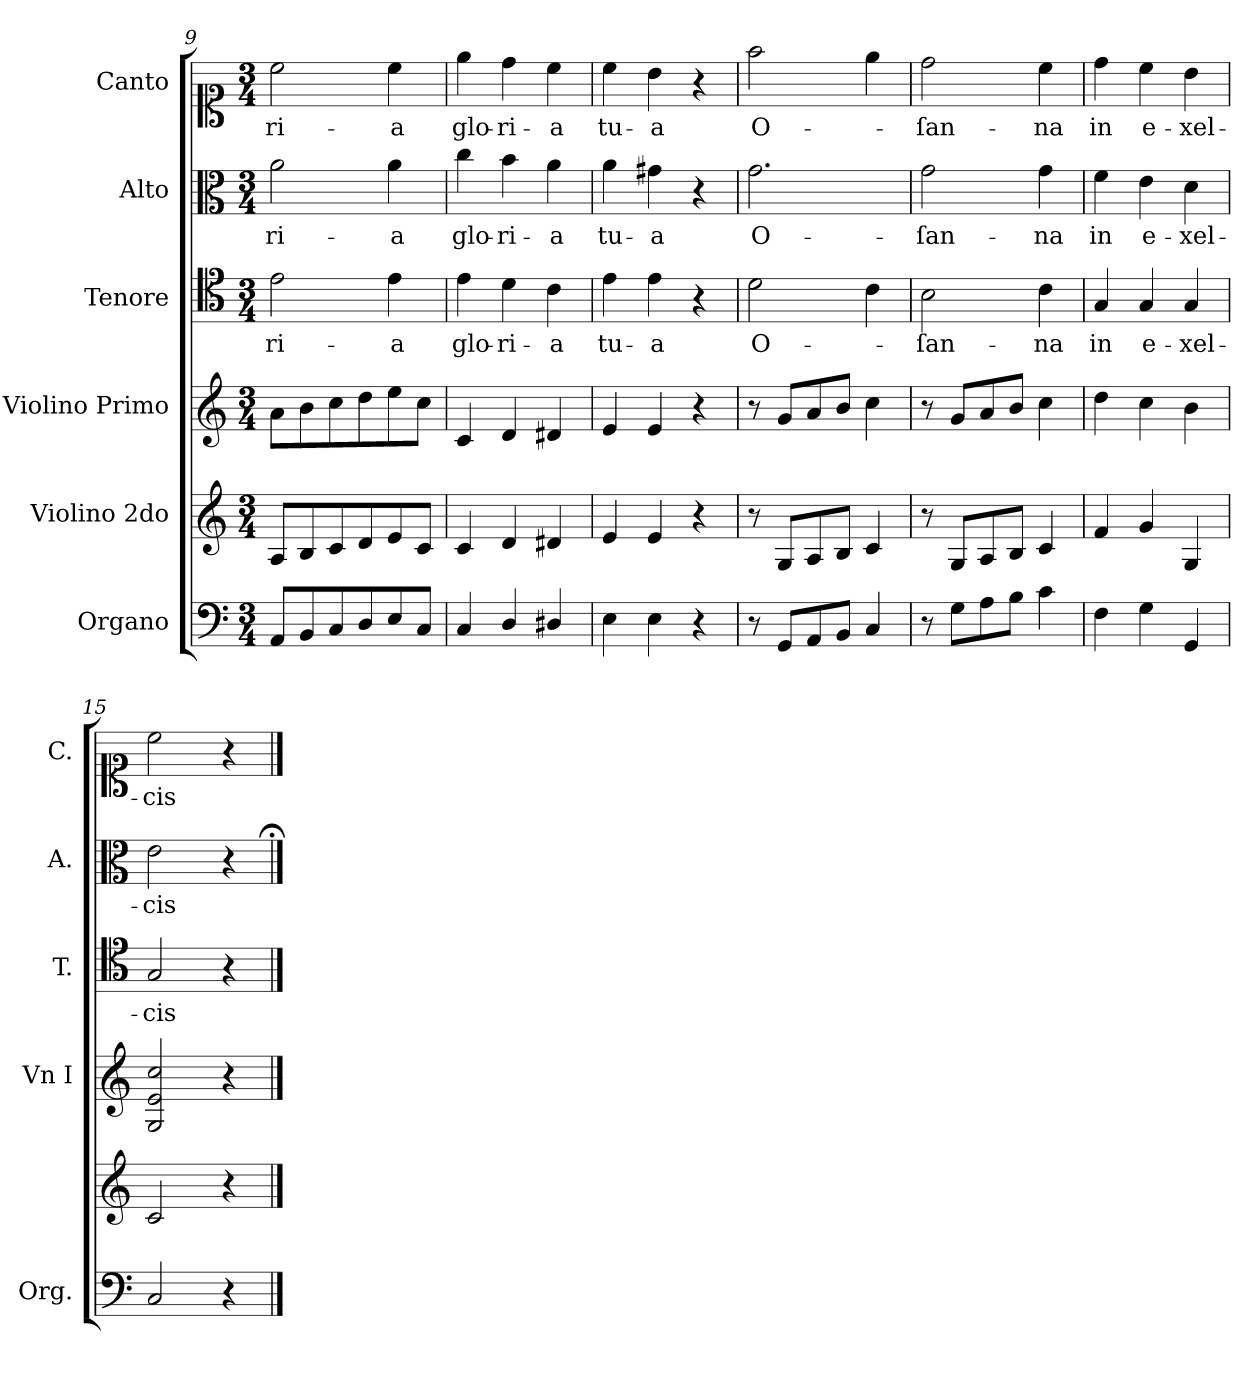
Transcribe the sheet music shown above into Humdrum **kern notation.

**kern	**kern	**kern	**kern	**text	**kern	**text	**kern	**text
*part6	*part5	*part4	*part3	*part3	*part2	*part2	*part1	*part1
*staff6	*staff5	*staff4	*staff3	*staff3	*staff2	*staff2	*staff1	*staff1
*I"Organo	*I"Violino 2do	*I"Violino Primo	*I"Tenore	*	*I"Alto	*	*I"Canto	*
*I'Org.	*	*I'Vn I	*I'T.	*	*I'A.	*	*I'C.	*
*clefF4	*clefG2	*clefG2	*clefC4	*	*clefC3	*	*clefC1	*
*k[]	*k[]	*k[]	*k[]	*	*k[]	*	*k[]	*
*M3/4	*M3/4	*M3/4	*M3/4	*	*M3/4	*	*M3/4	*
=9	=9	=9	=9	=9	=9	=9	=9	=9
8AA/L	8A/L	8a\L	2e\	-ri-	2a\	-ri-	2cc\	-ri-
8BB/	8B/	8b\	.	.	.	.	.	.
8C/	8c/	8cc\	.	.	.	.	.	.
8D/	8d/	8dd\	.	.	.	.	.	.
8E/	8e/	8ee\	4e\	-a	4a\	-a	4cc\	-a
8C/J	8c/J	8cc\J	.	.	.	.	.	.
=10	=10	=10	=10	=10	=10	=10	=10	=10
4C/	4c/	4c/	4e\	glo-	4cc\	glo-	4ee\	glo-
4D/	4d/	4d/	4d\	-ri-	4b\	-ri-	4dd\	-ri-
4D#X/	4d#X/	4d#X/	4c\	-a	4a\	-a	4cc\	-a
=11	=11	=11	=11	=11	=11	=11	=11	=11
4E\	4e/	4e/	4e\	tu-	4a\	tu-	4cc\	tu-
4E\	4e/	4e/	4e\	-a	4g#X\	-a	4b\	-a
4r	4r	4r	4r	.	4r	.	4r	.
=12	=12	=12	=12	=12	=12	=12	=12	=12
8r	8r	8r	2d\	O-	2.g\	O-	2ff\	O-
8GG/L	8G/L	8g/L	.	.	.	.	.	.
8AA/	8A/	8a/	.	.	.	.	.	.
8BB/J	8B/J	8b/J	.	.	.	.	.	.
4C/	4c/	4cc\	4c\	.	.	.	4ee\	.
=13	=13	=13	=13	=13	=13	=13	=13	=13
8r	8r	8r	2B\	-ſan-	2g\	-ſan-	2dd\	-ſan-
8G\L	8G/L	8g/L	.	.	.	.	.	.
8A\	8A/	8a/	.	.	.	.	.	.
8B\J	8B/J	8b/J	.	.	.	.	.	.
4c\	4c/	4cc\	4c\	-na	4g\	-na	4cc\	-na
=14	=14	=14	=14	=14	=14	=14	=14	=14
4F\	4f/	4dd\	4G/	in	4f\	in	4dd\	in
4G\	4g/	4cc\	4G/	e-	4e\	e-	4cc\	e-
4GG/	4G/	4b\	4G/	-xel-	4d\	-xel-	4b\	-xel-
=15	=15	=15	=15	=15	=15	=15	=15	=15
2C/	2c/	2G/ 2e/ 2cc/	2G/	-cis	2e\	-cis	2cc\	-cis
4r	4r	4r	4r	.	4r	.	4r	.
==	==	==	==	==	==;	==	==	==
*-	*-	*-	*-	*-	*-	*-	*-	*-
